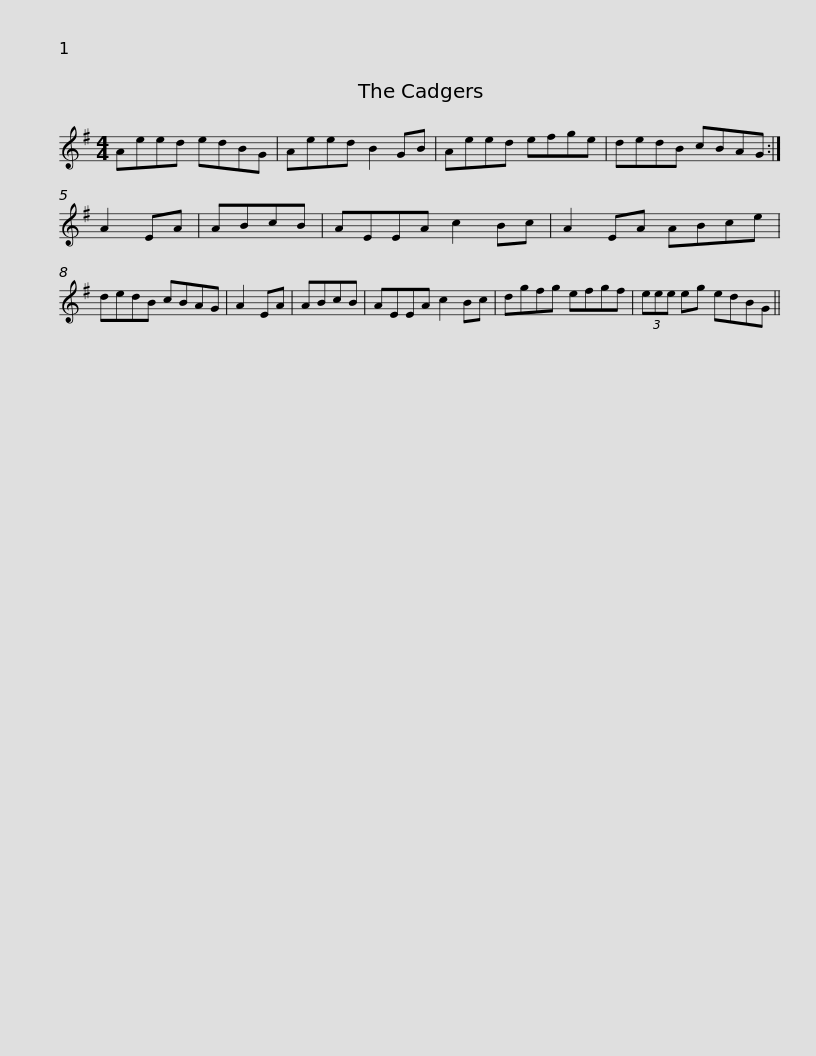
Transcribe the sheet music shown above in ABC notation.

X:1
L:1/8
M:4/4
I:linebreak $
K:G
V:1 treble
V:1
 Aeed edBG | Aeed B2 GB | Aeed efge | dedB cBAG :| A2 EA | %5
 ABcB |$ AEEA c2 Bc | A2 EA ABce | dedB cBAG | A2 EA | %10
 ABcB | AEEA c2 Bc | dgfg efgf |$ (3eee eg edBG || %14
